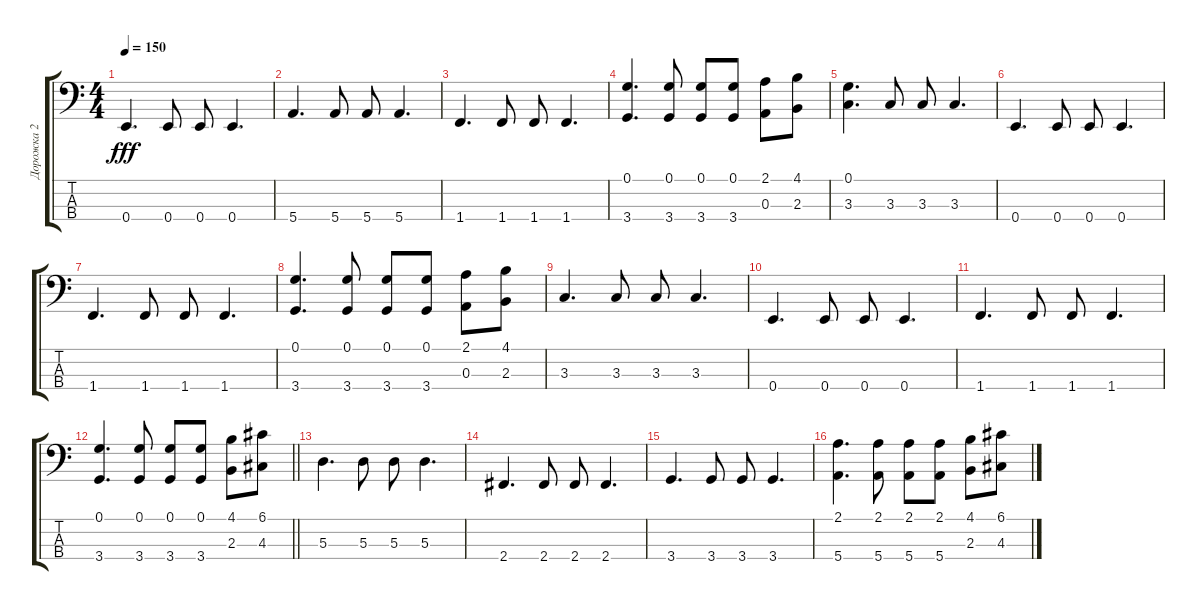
\track ("Дорожка 2" "Дорожка 2") {instrument electricbasspick}
\staff {score tabs}
\tuning (G2 D2 A1 E1) {hide}
\ts (4 4)
\tempo 150
\clef f4
\ks c
0.4.4{d dy fff} 0.4.8 0.4.8 0.4.4{d} |
5.4.4{d} 5.4.8 5.4.8 5.4.4{d} |
1.4.4{d} 1.4.8 1.4.8 1.4.4{d} |
(0.1 3.4).4{d} (0.1 3.4).8 (0.1 3.4).8 (0.1 3.4).8 (2.1 0.3).8 (4.1 2.3).8 |
(0.1 3.3).4{d} 3.3.8 3.3.8 3.3.4{d} |
0.4.4{d} 0.4.8 0.4.8 0.4.4{d} |
1.4.4{d} 1.4.8 1.4.8 1.4.4{d} |
(0.1 3.4).4{d} (0.1 3.4).8 (0.1 3.4).8 (0.1 3.4).8 (2.1 0.3).8 (4.1 2.3).8 |
3.3.4{d} 3.3.8 3.3.8 3.3.4{d} |
0.4.4{d} 0.4.8 0.4.8 0.4.4{d} |
1.4.4{d} 1.4.8 1.4.8 1.4.4{d} |
\barLineRight lightlight
(0.1 3.4).4{d} (0.1 3.4).8 (0.1 3.4).8 (0.1 3.4).8 (4.1 2.3).8 (6.1 4.3).8 |
5.3.4{d} 5.3.8 5.3.8 5.3.4{d} |
2.4.4{d} 2.4.8 2.4.8 2.4.4{d} |
3.4.4{d} 3.4.8 3.4.8 3.4.4{d} |
(2.1 5.4).4{d} (2.1 5.4).8 (2.1 5.4).8 (2.1 5.4).8 (4.1 2.3).8 (6.1 4.3).8
